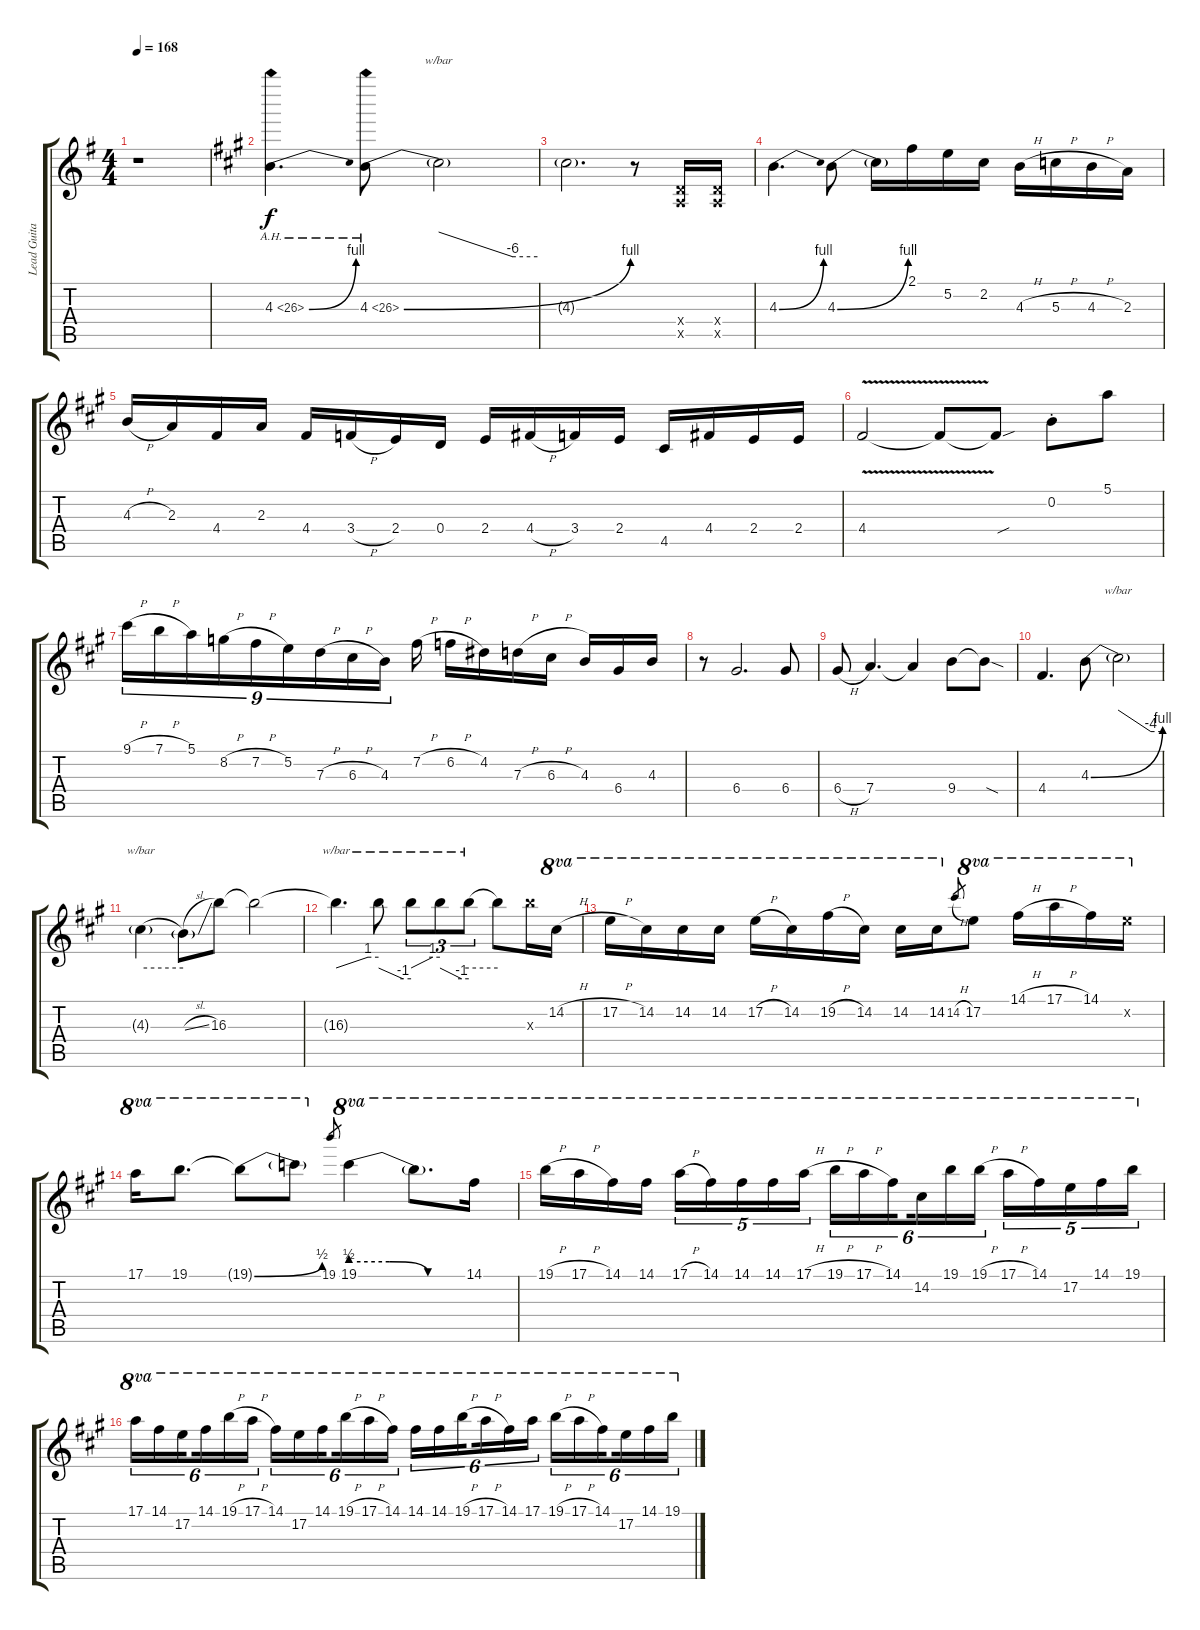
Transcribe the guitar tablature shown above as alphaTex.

\track ("Lead Guitar" "Lead Guita") {instrument distortionguitar}
\staff {score tabs}
\tuning (E4 B3 G3 D3 A2 E2) {hide}
\ts (4 4)
\tempo 168
\clef g2
\ks g
r.1{dy f} |
\ks a
4.3{be (bend 0 0 60 4) ah 22}.4{d} 4.3{be (bend 0 0 60 4) ah 22}.8 4.3{t}.2{tbe (custom default 0 0 45 -24 60 -24)} |
4.3{t}.2{d} r.8 (0.4{x} 0.5{x}).16 (0.4{x} 0.5{x}).16 |
4.3{be (bend 0 0 60 4)}.4{d} 4.3{be (bend 0 0 60 4)}.8 4.3{t}.16 2.1.16 5.2.16 2.2.16 4.3{h}.16 5.3{h}.16 4.3{h}.16 2.3.16 |
4.3{h}.16 2.3.16 4.4.16 2.3.16 4.4.16 3.4{h}.16 2.4.16 0.4.16 2.4.16 4.4{h}.16 3.4.16 2.4.16 4.5.16 4.4.16 2.4.16 2.4.16 |
4.4{v}.2 4.4{t}.8 4.4{sou t}.8 0.2{st}.8 5.1.8 |
9.1{h}.16{tu (9 8)} 7.1{h}.16{tu (9 8)} 5.1.16{tu (9 8)} 8.2{h}.16{tu (9 8)} 7.2{h}.16{tu (9 8)} 5.2.16{tu (9 8)} 7.3{h}.16{tu (9 8)} 6.3{h}.16{tu (9 8)} 4.3.16{tu (9 8)} 7.2{h}.16 6.2{h}.16 4.2.16 7.3{h}.16 6.3{h}.16 4.3.16 6.4.16 4.3.16 |
r.8 6.4.2{d} 6.4.8 |
6.4{h}.8 7.4.4{d} 7.4{t}.4 9.4.8 9.4{sod t}.8 |
4.4.4{d} 4.3{be (bend 0 0 60 4)}.8 4.3{t}.2{tbe (custom default 0 0 45 -16 60 -16)} |
4.3{t}.4{tbe (hold default 0 0 60 0)} 4.3{sl t}.8 16.3.8 16.3{t}.2 |
16.3{t}.4{d tbe (custom default 0 0 45 4 60 4)} 16.3{t}.8{tbe (custom default 0 0 45 -4 60 -4)} 16.3{t}.8{tu (3 2) tbe (custom default 0 0 45 4 60 4)} 16.3{t}.8{tu (3 2) tbe (custom default 0 0 45 -4 60 -4)} 16.3{t}.8{tu (3 2) tbe (hold default 0 0 60 0)} 16.3{t}.8 16.3{x}.16 14.2{h}.16{ot 8va} |
17.2{h}.16{ot 8va} 14.2.16{ot 8va} 14.2.16{ot 8va} 14.2.16{ot 8va} 17.2{h}.16{ot 8va} 14.2.16{ot 8va} 19.2{h}.16{ot 8va} 14.2.16{ot 8va} 14.2.16{ot 8va} 14.2.16{ot 8va} 14.2{h}.8{gr} 17.2.8{ot 8va} 14.1{h}.16{ot 8va} 17.1{h}.16{ot 8va} 14.1.16{ot 8va} 17.2{x}.16{ot 8va} |
17.1.16{ot 8va} 19.1.8{d ot 8va} 19.1{be (bend 0 0 60 2) t}.8{ot 8va} 19.1{t}.8{ot 8va} 19.1.8{gr} 19.1{be (custom 0 2 20 2 40 0 60 0)}.4{ot 8va} 19.1{t}.8{d ot 8va} 14.1.16{ot 8va} |
19.1{h}.16{ot 8va} 17.1{h}.16{ot 8va} 14.1.16{ot 8va} 14.1.16{ot 8va} 17.1{h}.16{tu (5 4) ot 8va} 14.1.16{tu (5 4) ot 8va} 14.1.16{tu (5 4) ot 8va} 14.1.16{tu (5 4) ot 8va} 17.1{h}.16{tu (5 4) ot 8va} 19.1{h}.16{tu (6 4) ot 8va} 17.1{h}.16{tu (6 4) ot 8va} 14.1.16{tu (6 4) ot 8va beam splitsecondary} 14.2.16{tu (6 4) ot 8va} 19.1.16{tu (6 4) ot 8va} 19.1{h}.16{tu (6 4) ot 8va} 17.1{h}.16{tu (5 4) ot 8va} 14.1.16{tu (5 4) ot 8va} 17.2.16{tu (5 4) ot 8va} 14.1.16{tu (5 4) ot 8va} 19.1.16{tu (5 4) ot 8va} |
17.1.16{tu (6 4) ot 8va} 14.1.16{tu (6 4) ot 8va} 17.2.16{tu (6 4) ot 8va beam splitsecondary} 14.1.16{tu (6 4) ot 8va} 19.1{h}.16{tu (6 4) ot 8va} 17.1{h}.16{tu (6 4) ot 8va} 14.1.16{tu (6 4) ot 8va} 17.2.16{tu (6 4) ot 8va} 14.1.16{tu (6 4) ot 8va beam splitsecondary} 19.1{h}.16{tu (6 4) ot 8va} 17.1{h}.16{tu (6 4) ot 8va} 14.1.16{tu (6 4) ot 8va} 14.1.16{tu (6 4) ot 8va} 14.1.16{tu (6 4) ot 8va} 19.1{h}.16{tu (6 4) ot 8va beam splitsecondary} 17.1{h}.16{tu (6 4) ot 8va} 14.1.16{tu (6 4) ot 8va} 17.1.16{tu (6 4) ot 8va} 19.1{h}.16{tu (6 4) ot 8va} 17.1{h}.16{tu (6 4) ot 8va} 14.1.16{tu (6 4) ot 8va beam splitsecondary} 17.2.16{tu (6 4) ot 8va} 14.1.16{tu (6 4) ot 8va} 19.1.16{tu (6 4) ot 8va}
